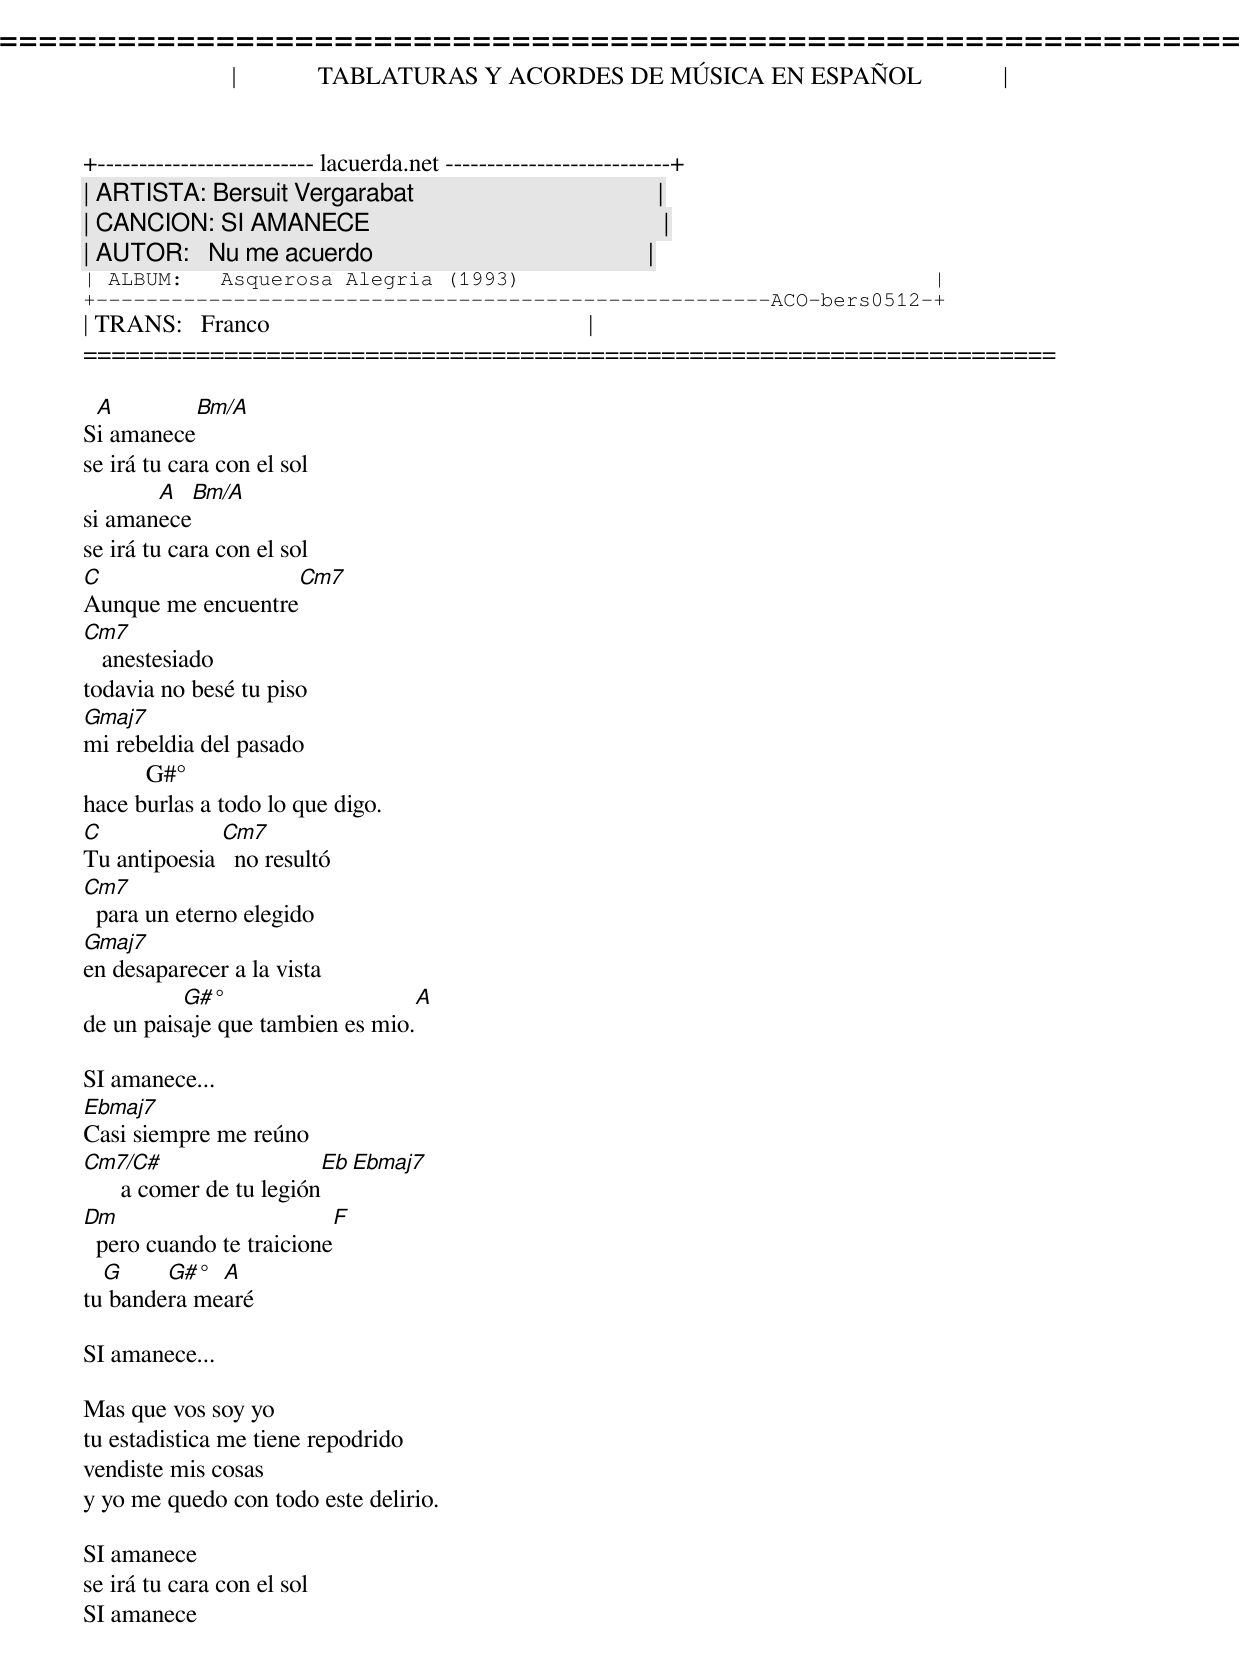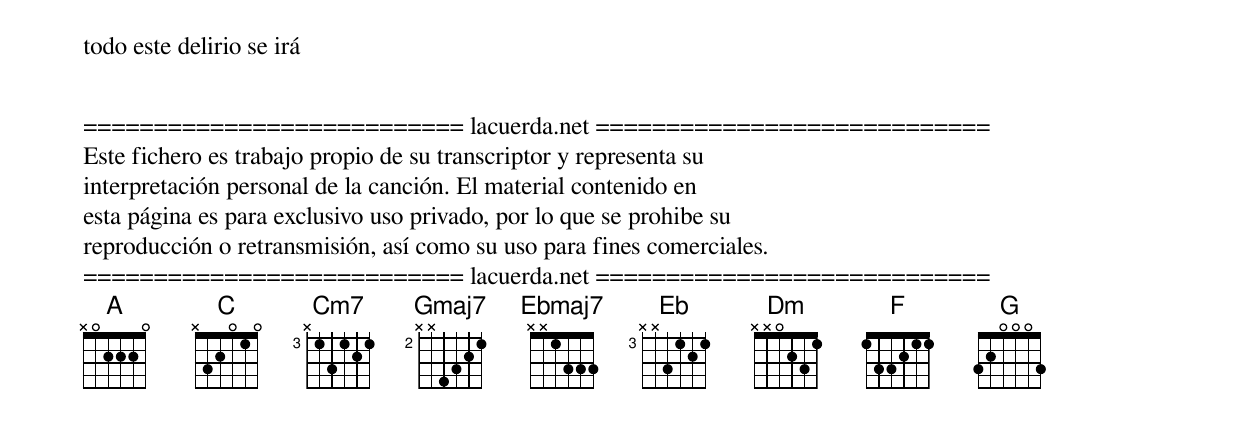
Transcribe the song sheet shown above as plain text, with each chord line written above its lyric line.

=====================================================================
|             TABLATURAS Y ACORDES DE MÚSICA EN ESPAÑOL             |
+-------------------------- lacuerda.net ---------------------------+
| ARTISTA: Bersuit Vergarabat                                       |
| CANCION: SI AMANECE                                               |
| AUTOR:   Nu me acuerdo                                            |
| ALBUM:   Asquerosa Alegria (1993)                                 |
+------------------------------------------------------ACO-bers0512-+
| TRANS:   Franco                                                   |
=====================================================================

 A            Bm/A
Si amanece
se irá tu cara con el sol
       A  Bm/A
si amanece
se irá tu cara con el sol
C                     Cm7
Aunque me encuentre
Cm7
   anestesiado
todavia no besé tu piso
Gmaj7
mi rebeldia del pasado
          G#°
hace burlas a todo lo que digo.
C             Cm7
Tu antipoesia   no resultó
Cm7
  para un eterno elegido
Gmaj7
en desaparecer a la vista
          G#°                          A
de un paisaje que tambien es mio.

SI amanece...
Ebmaj7
Casi siempre me reúno
Cm7/C#                    Eb  Ebmaj7
      a comer de tu legión
Dm                         F
  pero cuando te traicione
  G     G#°  A
tu bandera mearé

SI amanece...

Mas que vos soy yo
tu estadistica me tiene repodrido
vendiste mis cosas
y yo me quedo con todo este delirio.

SI amanece
se irá tu cara con el sol
SI amanece
todo este delirio se irá


=========================== lacuerda.net ============================
Este fichero es trabajo propio de su transcriptor y representa su
interpretación personal de la canción. El material contenido en
esta página es para exclusivo uso privado, por lo que se prohibe su
reproducción o retransmisión, así como su uso para fines comerciales.
=========================== lacuerda.net ============================
